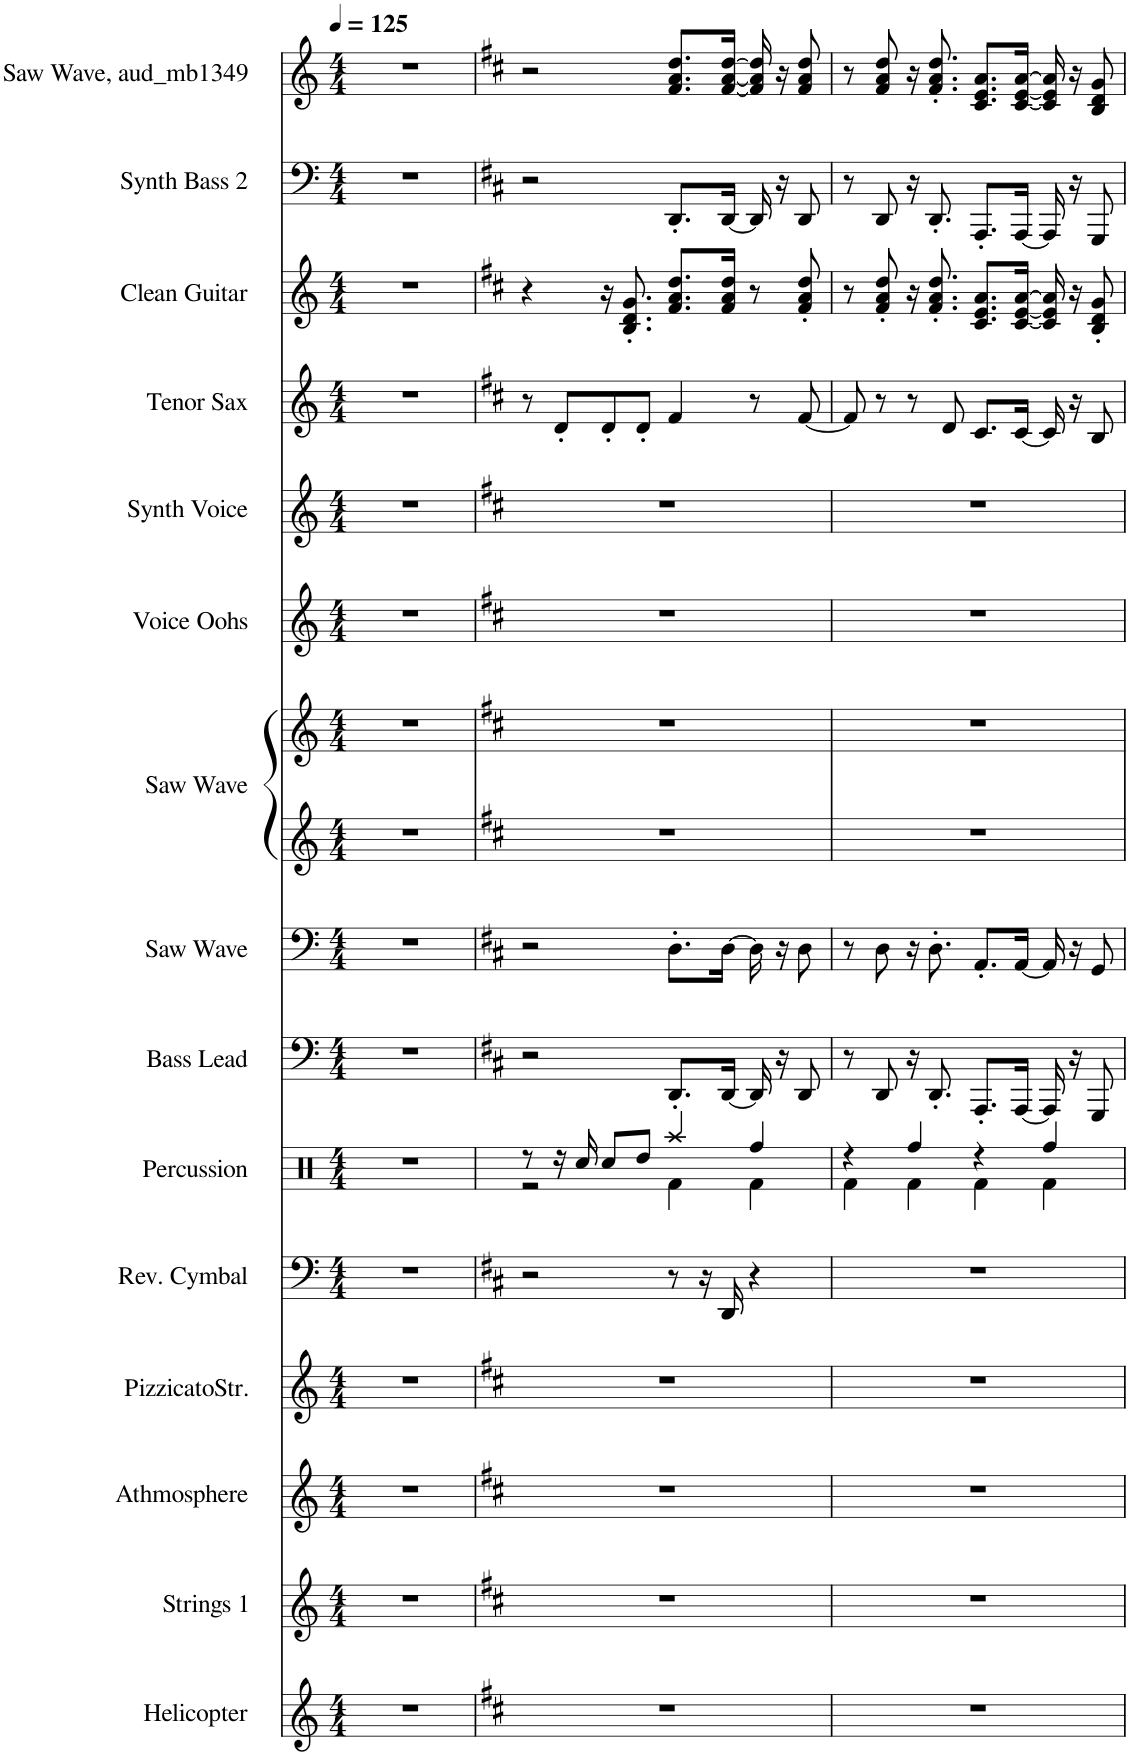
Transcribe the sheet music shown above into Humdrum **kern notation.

**kern	**kern	**kern	**kern	**kern	**kern	**kern	**kern	**kern	**kern	**kern	**kern	**kern	**kern	**kern	**kern
*part15	*part14	*part13	*part12	*part11	*part10	*part9	*part8	*part7	*part7	*part6	*part5	*part4	*part3	*part2	*part1
*staff16	*staff15	*staff14	*staff13	*staff12	*staff11	*staff10	*staff9	*staff8	*staff7	*staff6	*staff5	*staff4	*staff3	*staff2	*staff1
*I"Helicopter	*I"Strings 1	*I"Athmosphere	*I"PizzicatoStr.	*I"Rev. Cymbal	*I"Percussion	*I"Bass Lead	*I"Saw Wave	*I"Saw Wave	*	*I"Voice Oohs	*I"Synth Voice	*I"Tenor Sax	*I"Clean Guitar	*I"Synth Bass 2	*I"Saw Wave, aud_mb1349
*	*I'Str	*	*	*	*	*	*	*	*	*I'V	*I'V	*I'T Sax	*	*	*
*clefG2	*clefG2	*clefG2	*clefG2	*clefF4	*clefX	*clefF4	*clefF4	*clefG2	*clefG2	*clefG2	*clefG2	*clefG2	*clefG2	*clefF4	*clefG2
*	*	*	*	*	*	*	*	*	*	*	*	*Trd8c14	*	*	*
*k[]	*k[]	*k[]	*k[]	*k[]	*k[]	*k[]	*k[]	*k[]	*k[]	*k[]	*k[]	*k[]	*k[]	*k[]	*k[]
*M4/4	*M4/4	*M4/4	*M4/4	*M4/4	*M4/4	*M4/4	*M4/4	*M4/4	*M4/4	*M4/4	*M4/4	*M4/4	*M4/4	*M4/4	*M4/4
*MM125	*MM125	*MM125	*MM125	*MM125	*MM125	*MM125	*MM125	*MM125	*MM125	*MM125	*MM125	*MM125	*MM125	*MM125	*MM125
=1	=1	=1	=1	=1	=1	=1	=1	=1	=1	=1	=1	=1	=1	=1	=1
1r	1r	1r	1r	1r	1r	1r	1r	1r	1r	1r	1r	1r	1r	1r	1r
=2	=2	=2	=2	=2	=2	=2	=2	=2	=2	=2	=2	=2	=2	=2	=2
*k[f#c#]	*k[f#c#]	*k[f#c#]	*k[f#c#]	*k[f#c#]	*	*k[f#c#]	*k[f#c#]	*k[f#c#]	*k[f#c#]	*k[f#c#]	*k[f#c#]	*k[f#c#]	*k[f#c#]	*k[f#c#]	*k[f#c#]
*	*	*	*	*	*^	*	*	*	*	*	*	*	*	*	*
1r	1r	1r	1r	2r	8r	2r	2r	2r	1r	1r	1r	1r	8r	4r	2r	2r
.	.	.	.	.	16r	.	.	.	.	.	.	.	8d'/L	.	.	.
.	.	.	.	.	16Rcc/	.	.	.	.	.	.	.	.	.	.	.
.	.	.	.	.	8Rcc/L	.	.	.	.	.	.	.	8d'/	16r	.	.
.	.	.	.	.	.	.	.	.	.	.	.	.	.	8.B/' 8.d/' 8.g/'	.	.
.	.	.	.	.	8Rdd/J	.	.	.	.	.	.	.	8d'/J	.	.	.
.	.	.	.	8r	4Raa/	4Rf\	8.DD'/L	8.D'\L	.	.	.	.	4f#/	8.f#/ 8.a/ 8.dd/L	8.DD'/L	8.f#/ 8.a/ 8.dd/L
.	.	.	.	16r	.	.	.	.	.	.	.	.	.	.	.	.
.	.	.	.	16DD/	.	.	[16DD/Jk	[16D\Jk	.	.	.	.	.	16f#/ 16a/ 16dd/Jk	[16DD/Jk	[16f#/ [16a/ [16dd/Jk
.	.	.	.	4r	4Rff/	4Rf\	16DD/]	16D\]	.	.	.	.	8r	8r	16DD/]	16f#/] 16a/] 16dd/]
.	.	.	.	.	.	.	16r	16r	.	.	.	.	.	.	16r	16r
.	.	.	.	.	.	.	8DD/	8D\	.	.	.	.	[8f#/	8f#/' 8a/' 8dd/'	8DD/	8f#/ 8a/ 8dd/
=3	=3	=3	=3	=3	=3	=3	=3	=3	=3	=3	=3	=3	=3	=3	=3	=3
1r	1r	1r	1r	1r	4r	4Rf\	8r	8r	1r	1r	1r	1r	8f#/]	8r	8r	8r
.	.	.	.	.	.	.	8DD/	8D\	.	.	.	.	8r	8f#/' 8a/' 8dd/'	8DD/	8f#/ 8a/ 8dd/
.	.	.	.	.	4Rff/	4Rf\	16r	16r	.	.	.	.	8r	16r	16r	16r
.	.	.	.	.	.	.	8.DD'/	8.D'\	.	.	.	.	.	8.f#/' 8.a/' 8.dd/'	8.DD'/	8.f#/' 8.a/' 8.dd/'
.	.	.	.	.	.	.	.	.	.	.	.	.	8d/	.	.	.
.	.	.	.	.	4r	4Rf\	8.AAA'/L	8.AA'/L	.	.	.	.	8.c#/L	8.c#/ 8.e/ 8.a/L	8.AAA'/L	8.c#/ 8.e/ 8.a/L
.	.	.	.	.	.	.	[16AAA/Jk	[16AA/Jk	.	.	.	.	[16c#/Jk	[16c#/ [16e/ [16a/Jk	[16AAA/Jk	[16c#/ [16e/ [16a/Jk
.	.	.	.	.	4Rff/	4Rf\	16AAA/]	16AA/]	.	.	.	.	16c#/]	16c#/] 16e/] 16a/]	16AAA/]	16c#/] 16e/] 16a/]
.	.	.	.	.	.	.	16r	16r	.	.	.	.	16r	16r	16r	16r
.	.	.	.	.	.	.	8GGG/	8GG/	.	.	.	.	8B/	8B/' 8d/' 8g/'	8GGG/	8B/ 8d/ 8g/
*	*	*	*	*	*v	*v	*	*	*	*	*	*	*	*	*	*
=	=	=	=	=	=	=	=	=	=	=	=	=	=	=	=
*-	*-	*-	*-	*-	*-	*-	*-	*-	*-	*-	*-	*-	*-	*-	*-
